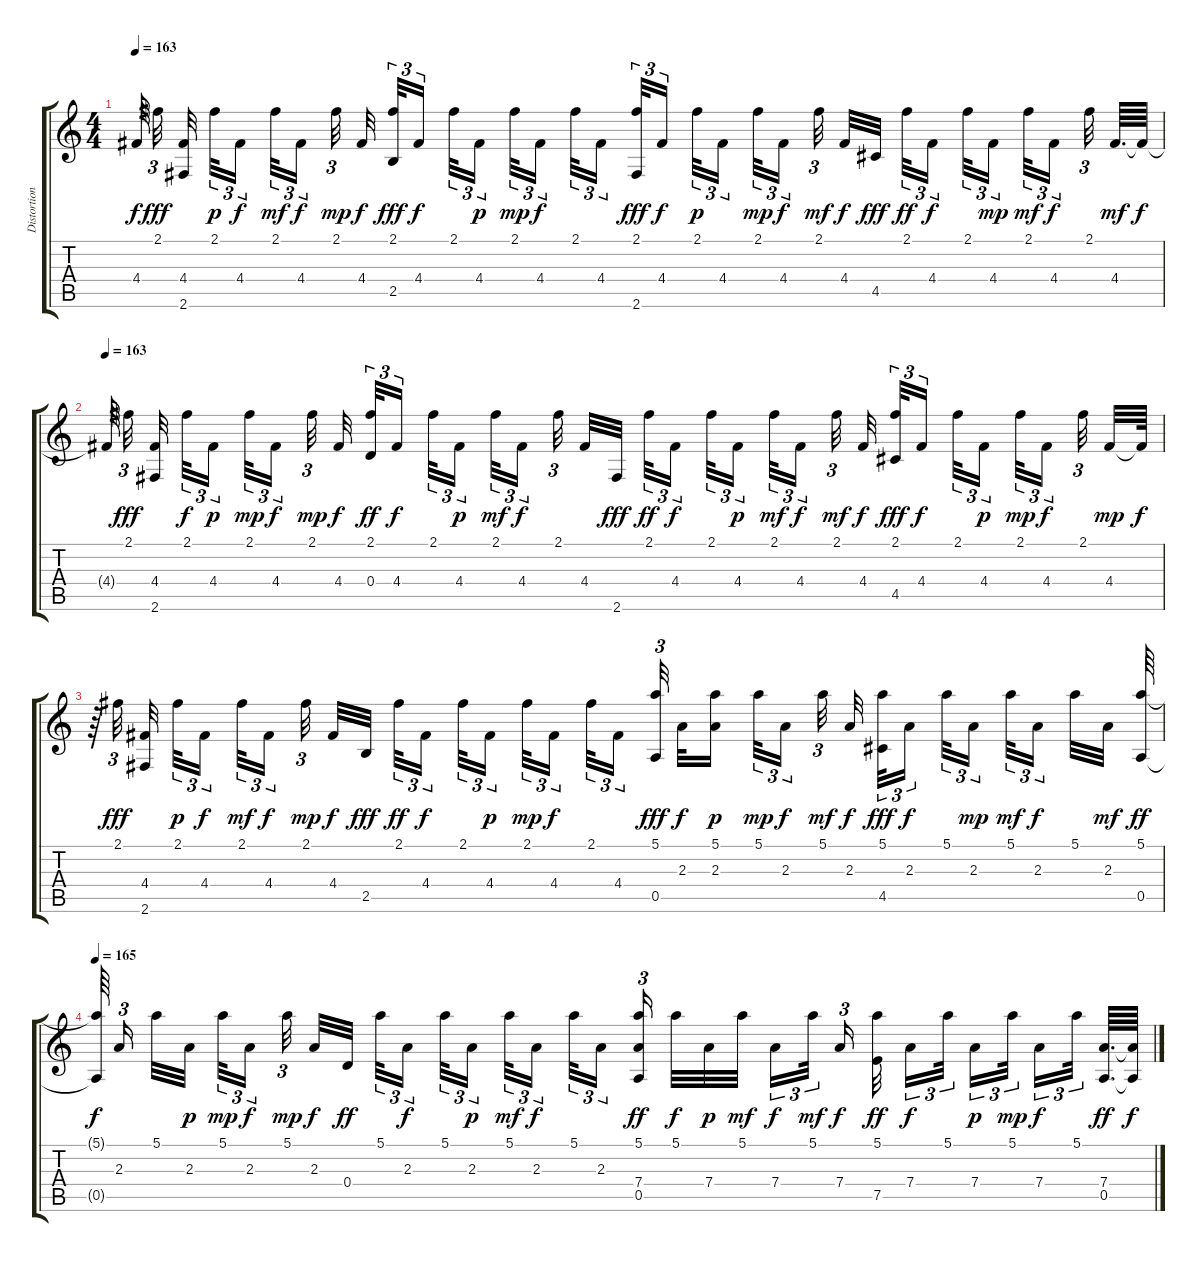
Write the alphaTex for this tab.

\track ("Distortion guitar 1" "Distortion") {instrument distortionguitar}
\staff {score tabs}
\tuning (E4 B3 G3 D3 A2 E2) {hide}
\ts (4 4)
\tempo 163
\clef g2
\ks c
4.4{t}.64{dy f} 2.1.32{tu (3 2) dy fff} (4.4 2.6).32 2.1.32{tu (3 2) dy p} 4.4.16{tu (3 2) dy f} 2.1.32{tu (3 2) dy mf} 4.4.16{tu (3 2) dy f} 2.1.32{tu (3 2) dy mp} 4.4.32{dy f} (2.1 2.5).32{tu (3 2) dy fff} 4.4.16{tu (3 2) dy f} 2.1.32{tu (3 2)} 4.4.16{tu (3 2) dy p} 2.1.32{tu (3 2) dy mp} 4.4.16{tu (3 2) dy f} 2.1.32{tu (3 2)} 4.4.16{tu (3 2)} (2.1 2.6).32{tu (3 2) dy fff} 4.4.16{tu (3 2) dy f} 2.1.32{tu (3 2) dy p} 4.4.16{tu (3 2)} 2.1.32{tu (3 2) dy mp} 4.4.16{tu (3 2) dy f} 2.1.32{tu (3 2) dy mf} 4.4.32{dy f} 4.5.32{dy fff} 2.1.32{tu (3 2) dy ff} 4.4.16{tu (3 2) dy f} 2.1.32{tu (3 2)} 4.4.16{tu (3 2) dy mp} 2.1.32{tu (3 2) dy mf} 4.4.16{tu (3 2) dy f} 2.1.32{tu (3 2)} 4.4.64{d dy mf} 4.4{t}.64{dy f} |
\tempo 163
4.4{t}.64 2.1.32{tu (3 2) dy fff} (4.4 2.6).32 2.1.32{tu (3 2) dy f} 4.4.16{tu (3 2) dy p} 2.1.32{tu (3 2) dy mp} 4.4.16{tu (3 2) dy f} 2.1.32{tu (3 2) dy mp} 4.4.32{dy f} (2.1 0.4).32{tu (3 2) dy ff} 4.4.16{tu (3 2) dy f} 2.1.32{tu (3 2)} 4.4.16{tu (3 2) dy p} 2.1.32{tu (3 2) dy mf} 4.4.16{tu (3 2) dy f} 2.1.32{tu (3 2)} 4.4.32 2.6.32{dy fff} 2.1.32{tu (3 2) dy ff} 4.4.16{tu (3 2) dy f} 2.1.32{tu (3 2)} 4.4.16{tu (3 2) dy p} 2.1.32{tu (3 2) dy mf} 4.4.16{tu (3 2) dy f} 2.1.32{tu (3 2) dy mf} 4.4.32{dy f} (2.1 4.5).32{tu (3 2) dy fff} 4.4.16{tu (3 2) dy f} 2.1.32{tu (3 2)} 4.4.16{tu (3 2) dy p} 2.1.32{tu (3 2) dy mp} 4.4.16{tu (3 2) dy f} 2.1.32{tu (3 2)} 4.4.32{dy mp} 4.4{t}.64{dy f} |
r.64 2.1.32{tu (3 2) dy fff} (4.4 2.6).32 2.1.32{tu (3 2) dy p} 4.4.16{tu (3 2) dy f} 2.1.32{tu (3 2) dy mf} 4.4.16{tu (3 2) dy f} 2.1.32{tu (3 2) dy mp} 4.4.32{dy f} 2.5.32{dy fff} 2.1.32{tu (3 2) dy ff} 4.4.16{tu (3 2) dy f} 2.1.32{tu (3 2)} 4.4.16{tu (3 2) dy p} 2.1.32{tu (3 2) dy mp} 4.4.16{tu (3 2) dy f} 2.1.32{tu (3 2)} 4.4.16{tu (3 2)} (5.1 0.5).32{tu (3 2) dy fff volume 8} 2.3.32{dy f} (5.1 2.3).16{dy p} 5.1.32{tu (3 2) dy mp} 2.3.16{tu (3 2) dy f} 5.1.32{tu (3 2) dy mf} 2.3.32{dy f} (5.1 4.5).32{tu (3 2) dy fff} 2.3.16{tu (3 2) dy f} 5.1.32{tu (3 2)} 2.3.16{tu (3 2) dy mp} 5.1.32{tu (3 2) dy mf} 2.3.16{tu (3 2) dy f} 5.1.32 2.3.32{dy mf} (5.1 0.5).64{dy ff} |
\tempo 165
(5.1{t} 0.5{t}).64{dy f} 2.3.16{tu (3 2)} 5.1.32 2.3.32{dy p} 5.1.32{tu (3 2) dy mp} 2.3.16{tu (3 2) dy f} 5.1.32{tu (3 2) dy mp} 2.3.32{dy f} 0.4.32{dy ff} 5.1.32{tu (3 2)} 2.3.16{tu (3 2) dy f} 5.1.32{tu (3 2)} 2.3.16{tu (3 2) dy p} 5.1.32{tu (3 2) dy mf} 2.3.16{tu (3 2) dy f} 5.1.32{tu (3 2)} 2.3.16{tu (3 2)} (5.1 7.4 0.5).16{tu (3 2) dy ff} 5.1.32{dy f} 7.4.32{dy p} 5.1.32{dy mf} 7.4.16{tu (3 2) dy f} 5.1.32{tu (3 2) dy mf} 7.4.16{tu (3 2) dy f} (5.1 7.5).32{dy ff} 7.4.16{tu (3 2) dy f} 5.1.32{tu (3 2)} 7.4.16{tu (3 2) dy p} 5.1.32{tu (3 2) dy mp} 7.4.16{tu (3 2) dy f} 5.1.32{tu (3 2)} (7.4 0.5).64{d dy ff} (7.4{t} 0.5{t}).64{dy f}
